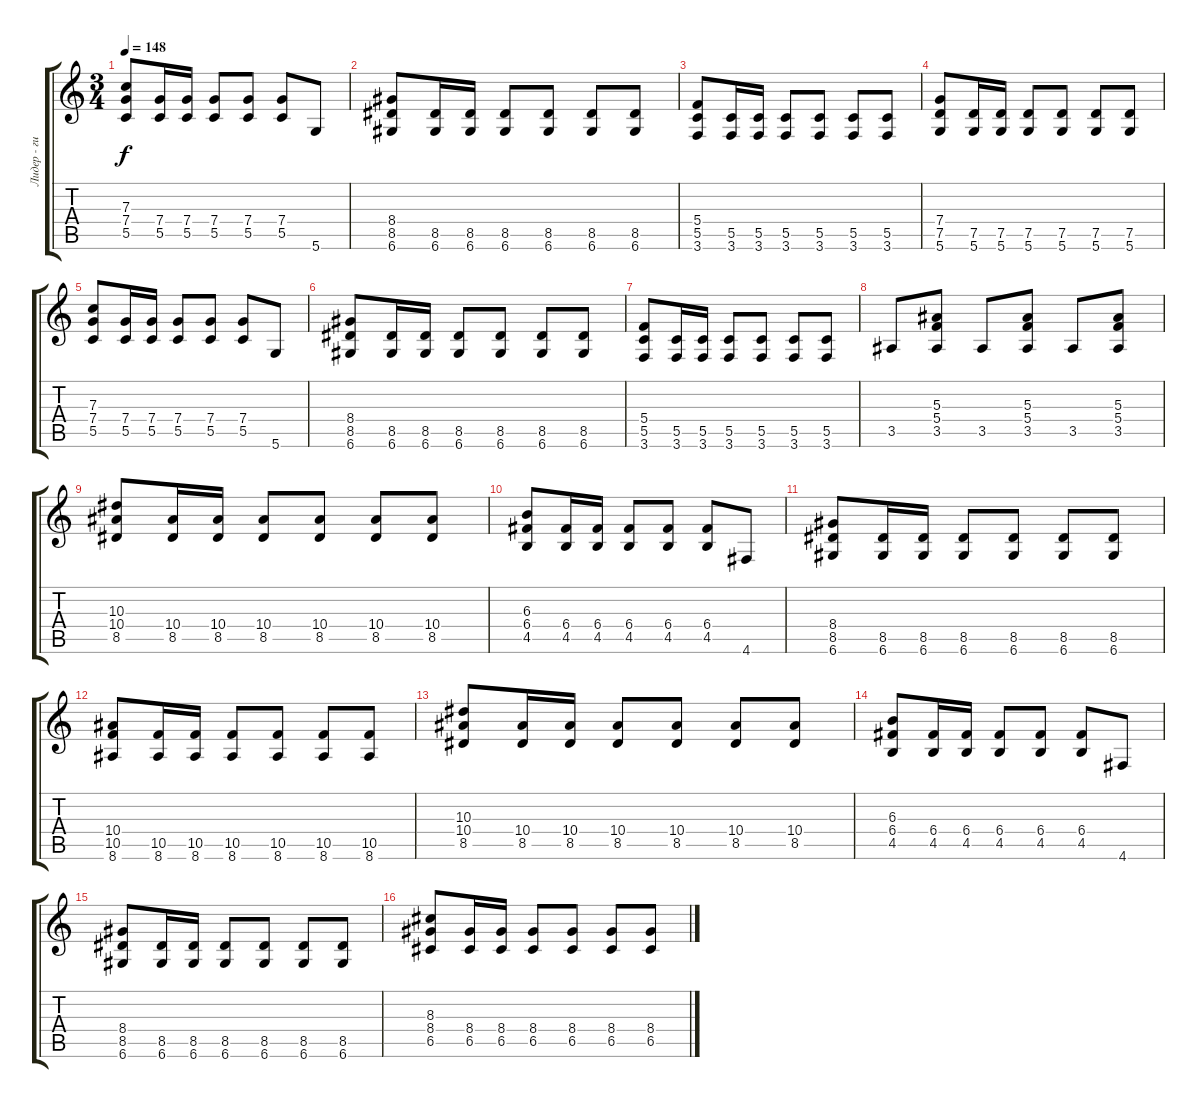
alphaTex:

\track ("Лидер - гитара" "Лидер - ги") {instrument distortionguitar}
\staff {score tabs}
\tuning (D4 A3 F3 C3 G2 D2) {hide}
\ts (3 4)
\tempo 148
\clef g2
\ks c
(7.3 7.4 5.5).8{dy f} (7.4 5.5).16 (7.4 5.5).16 (7.4 5.5).8 (7.4 5.5).8 (7.4 5.5).8 5.6.8 |
(8.4 8.5 6.6).8 (8.5 6.6).16 (8.5 6.6).16 (8.5 6.6).8 (8.5 6.6).8 (8.5 6.6).8 (8.5 6.6).8 |
(5.4 5.5 3.6).8 (5.5 3.6).16 (5.5 3.6).16 (5.5 3.6).8 (5.5 3.6).8 (5.5 3.6).8 (5.5 3.6).8 |
(7.4 7.5 5.6).8 (7.5 5.6).16 (7.5 5.6).16 (7.5 5.6).8 (7.5 5.6).8 (7.5 5.6).8 (7.5 5.6).8 |
(7.3 7.4 5.5).8 (7.4 5.5).16 (7.4 5.5).16 (7.4 5.5).8 (7.4 5.5).8 (7.4 5.5).8 5.6.8 |
(8.4 8.5 6.6).8 (8.5 6.6).16 (8.5 6.6).16 (8.5 6.6).8 (8.5 6.6).8 (8.5 6.6).8 (8.5 6.6).8 |
(5.4 5.5 3.6).8 (5.5 3.6).16 (5.5 3.6).16 (5.5 3.6).8 (5.5 3.6).8 (5.5 3.6).8 (5.5 3.6).8 |
3.5.8 (5.3 5.4 3.5).8 3.5.8 (5.3 5.4 3.5).8 3.5.8 (5.3 5.4 3.5).8 |
(10.3 10.4 8.5).8 (10.4 8.5).16 (10.4 8.5).16 (10.4 8.5).8 (10.4 8.5).8 (10.4 8.5).8 (10.4 8.5).8 |
(6.3 6.4 4.5).8 (6.4 4.5).16 (6.4 4.5).16 (6.4 4.5).8 (6.4 4.5).8 (6.4 4.5).8 4.6.8 |
(8.4 8.5 6.6).8 (8.5 6.6).16 (8.5 6.6).16 (8.5 6.6).8 (8.5 6.6).8 (8.5 6.6).8 (8.5 6.6).8 |
(10.4 10.5 8.6).8 (10.5 8.6).16 (10.5 8.6).16 (10.5 8.6).8 (10.5 8.6).8 (10.5 8.6).8 (10.5 8.6).8 |
(10.3 10.4 8.5).8 (10.4 8.5).16 (10.4 8.5).16 (10.4 8.5).8 (10.4 8.5).8 (10.4 8.5).8 (10.4 8.5).8 |
(6.3 6.4 4.5).8 (6.4 4.5).16 (6.4 4.5).16 (6.4 4.5).8 (6.4 4.5).8 (6.4 4.5).8 4.6.8 |
(8.4 8.5 6.6).8 (8.5 6.6).16 (8.5 6.6).16 (8.5 6.6).8 (8.5 6.6).8 (8.5 6.6).8 (8.5 6.6).8 |
(8.3 8.4 6.5).8 (8.4 6.5).16 (8.4 6.5).16 (8.4 6.5).8 (8.4 6.5).8 (8.4 6.5).8 (8.4 6.5).8
